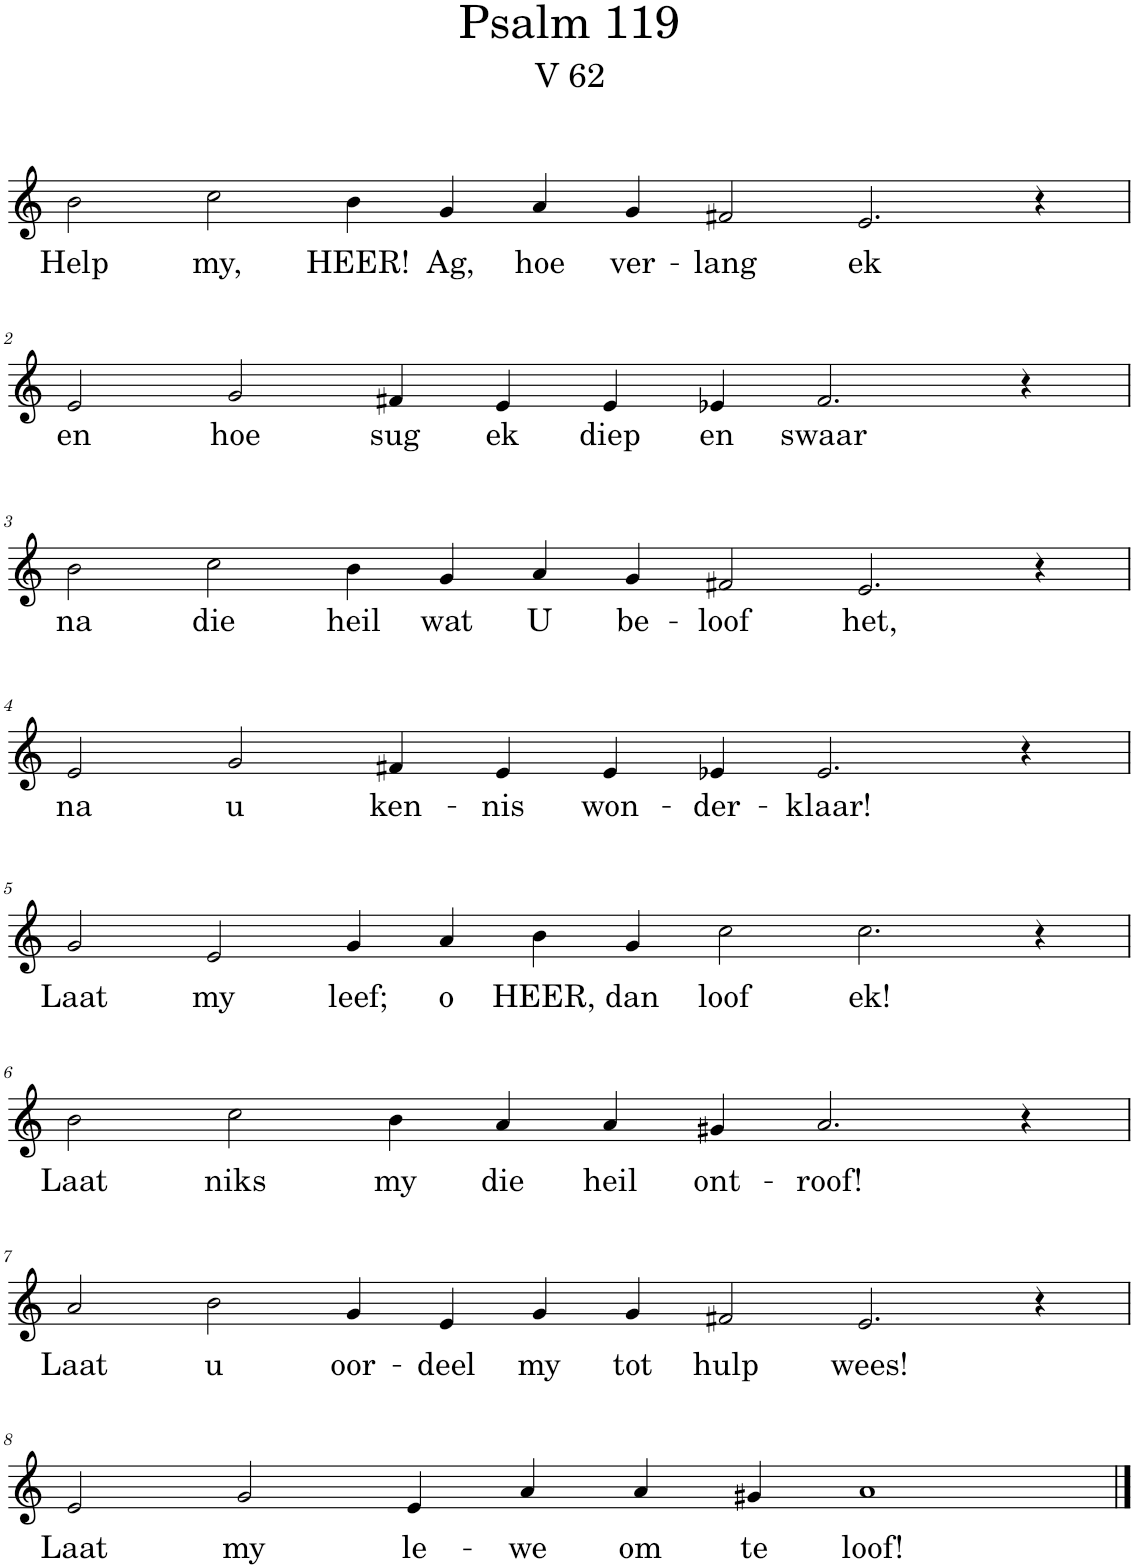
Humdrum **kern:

**kern	**text
*part1	*part1
*staff1	*staff1
*I"Pipe Organ	*
*I'Org.	*
*clefG2	*
*k[]	*
*M14/4	*
=1	=1
!	!LO:LY:b
2b\	Help
!	!LO:LY:b
2cc\	my,
!	!LO:LY:b
4b\	HEER!
!	!LO:LY:b
4g/	Ag,
!	!LO:LY:b
4a/	hoe
!	!LO:LY:b
4g/	ver-
!	!LO:LY:b
2f#X/	-lang
!	!LO:LY:b
2.e/	ek
4r	.
!!LO:LB:g=z
=2	=2
*M12/4	*
!	!LO:LY:b
2e/	en
!	!LO:LY:b
2g/	hoe
!	!LO:LY:b
4f#X/	sug
!	!LO:LY:b
4e/	ek
!	!LO:LY:b
4e/	diep
!	!LO:LY:b
4e-X/	en
!	!LO:LY:b
2.f#/	swaar
4r	.
!!LO:LB:g=z
=3	=3
*M14/4	*
!	!LO:LY:b
2b\	na
!	!LO:LY:b
2cc\	die
!	!LO:LY:b
4b\	heil
!	!LO:LY:b
4g/	wat
!	!LO:LY:b
4a/	U
!	!LO:LY:b
4g/	be-
!	!LO:LY:b
2f#X/	-loof
!	!LO:LY:b
2.e/	het,
4r	.
!!LO:LB:g=z
=4	=4
*M12/4	*
!	!LO:LY:b
2e/	na
!	!LO:LY:b
2g/	u
!	!LO:LY:b
4f#X/	ken-
!	!LO:LY:b
4e/	-nis
!	!LO:LY:b
4e/	won-
!	!LO:LY:b
4e-X/	-der-
!	!LO:LY:b
2.e-/	-klaar!
4r	.
!!LO:LB:g=z
=5	=5
*M14/4	*
!	!LO:LY:b
2g/	Laat
!	!LO:LY:b
2e/	my
!	!LO:LY:b
4g/	leef;
!	!LO:LY:b
4a/	o
!	!LO:LY:b
4b\	HEER,
!	!LO:LY:b
4g/	dan
!	!LO:LY:b
2cc\	loof
!	!LO:LY:b
2.cc\	ek!
4r	.
!!LO:LB:g=z
=6	=6
*M12/4	*
!	!LO:LY:b
2b\	Laat
!	!LO:LY:b
2cc\	niks
!	!LO:LY:b
4b\	my
!	!LO:LY:b
4a/	die
!	!LO:LY:b
4a/	heil
!	!LO:LY:b
4g#X/	ont-
!	!LO:LY:b
2.a/	-roof!
4r	.
!!LO:LB:g=z
=7	=7
*M14/4	*
!	!LO:LY:b
2a/	Laat
!	!LO:LY:b
2b\	u
!	!LO:LY:b
4g/	oor-
!	!LO:LY:b
4e/	-deel
!	!LO:LY:b
4g/	my
!	!LO:LY:b
4g/	tot
!	!LO:LY:b
2f#X/	hulp
!	!LO:LY:b
2.e/	wees!
4r	.
!!LO:LB:g=z
=8	=8
!	!LO:LY:b
2e/	Laat
!	!LO:LY:b
2g/	my
!	!LO:LY:b
4e/	le-
!	!LO:LY:b
4a/	-we
!	!LO:LY:b
4a/	om
!	!LO:LY:b
4g#X/	te
!	!LO:LY:b
1a	loof!
==	==
*-	*-
